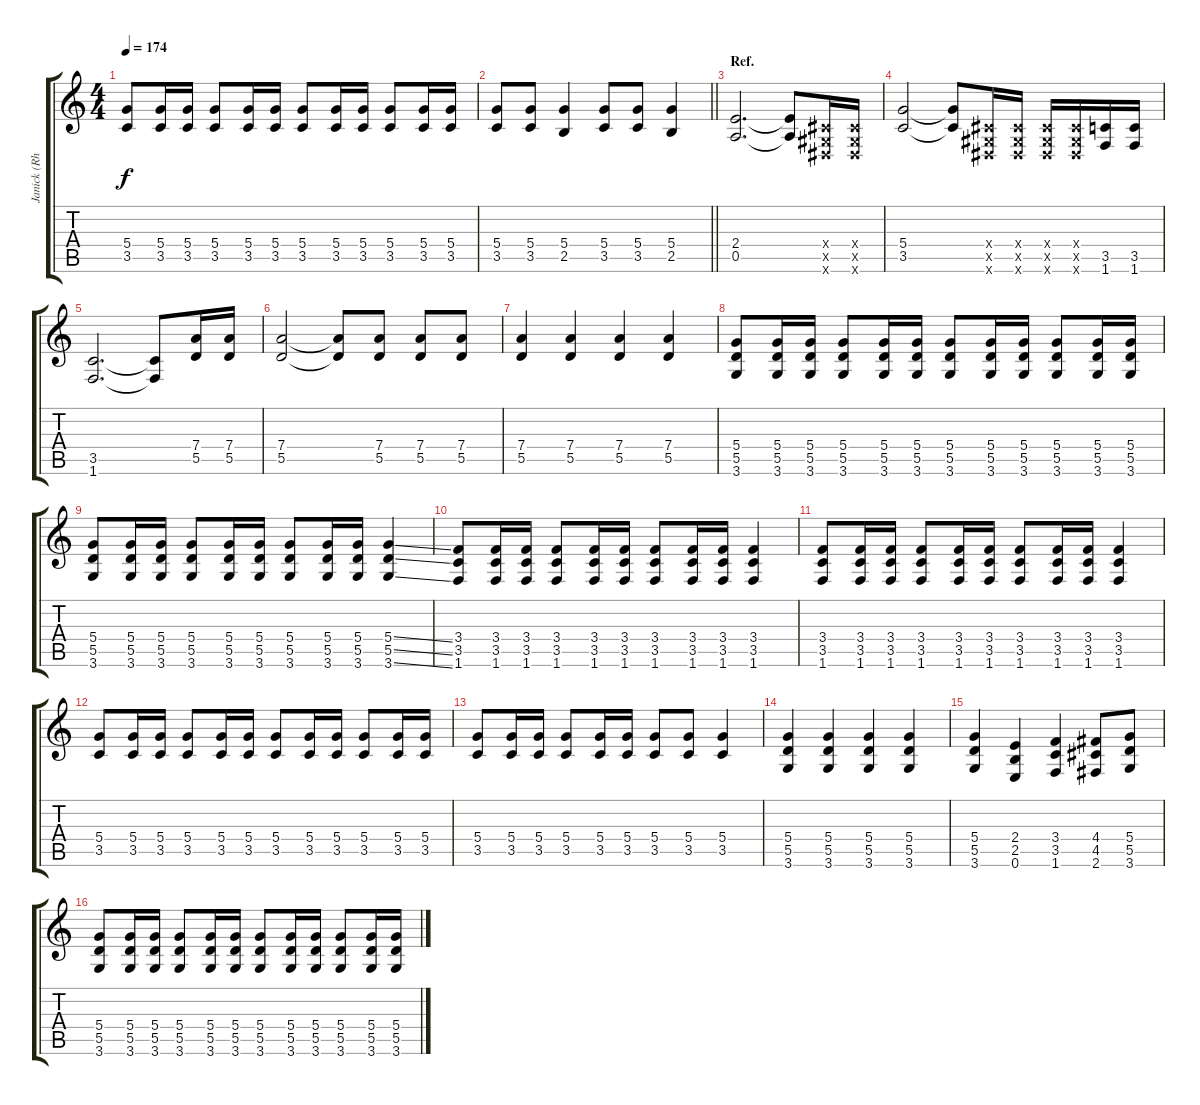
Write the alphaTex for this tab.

\track ("Janick (Rhy. Guitar)" "Janick (Rh") {instrument distortionguitar}
\staff {score tabs}
\tuning (E4 B3 G3 D3 A2 E2) {hide}
\ts (4 4)
\tempo 174
\clef g2
\ks c
(5.4 3.5).8{dy f} (5.4 3.5).16 (5.4 3.5).16 (5.4 3.5).8 (5.4 3.5).16 (5.4 3.5).16 (5.4 3.5).8 (5.4 3.5).16 (5.4 3.5).16 (5.4 3.5).8 (5.4 3.5).16 (5.4 3.5).16 |
\barLineRight lightlight
(5.4 3.5).8 (5.4 3.5).8 (5.4 2.5).4 (5.4 3.5).8 (5.4 3.5).8 (5.4 2.5).4 |
\section ("" "Ref.")
(2.4 0.5).2{d} (2.4{t} 0.5{t}).8 (-1.4{x} -1.5{x} -1.6{x}).16 (-1.4{x} -1.5{x} -1.6{x}).16 |
(5.4 3.5).2 (5.4{t} 3.5{t}).8 (-1.4{x} -1.5{x} -1.6{x}).16 (-1.4{x} -1.5{x} -1.6{x}).16 (-1.4{x} -1.5{x} -1.6{x}).16 (-1.4{x} -1.5{x} -1.6{x}).16 (3.5 1.6).16 (3.5 1.6).16 |
(3.5 1.6).2{d} (3.5{t} 1.6{t}).8 (7.4 5.5).16 (7.4 5.5).16 |
(7.4 5.5).2 (7.4{t} 5.5{t}).8 (7.4 5.5).8 (7.4 5.5).8 (7.4 5.5).8 |
(7.4 5.5).4 (7.4 5.5).4 (7.4 5.5).4 (7.4 5.5).4 |
(5.4 5.5 3.6).8 (5.4 5.5 3.6).16 (5.4 5.5 3.6).16 (5.4 5.5 3.6).8 (5.4 5.5 3.6).16 (5.4 5.5 3.6).16 (5.4 5.5 3.6).8 (5.4 5.5 3.6).16 (5.4 5.5 3.6).16 (5.4 5.5 3.6).8 (5.4 5.5 3.6).16 (5.4 5.5 3.6).16 |
(5.4 5.5 3.6).8 (5.4 5.5 3.6).16 (5.4 5.5 3.6).16 (5.4 5.5 3.6).8 (5.4 5.5 3.6).16 (5.4 5.5 3.6).16 (5.4 5.5 3.6).8 (5.4 5.5 3.6).16 (5.4 5.5 3.6).16 (5.4{ss} 5.5{ss} 3.6{ss}).4 |
(3.4 3.5 1.6).8 (3.4 3.5 1.6).16 (3.4 3.5 1.6).16 (3.4 3.5 1.6).8 (3.4 3.5 1.6).16 (3.4 3.5 1.6).16 (3.4 3.5 1.6).8 (3.4 3.5 1.6).16 (3.4 3.5 1.6).16 (3.4 3.5 1.6).4 |
(3.4 3.5 1.6).8 (3.4 3.5 1.6).16 (3.4 3.5 1.6).16 (3.4 3.5 1.6).8 (3.4 3.5 1.6).16 (3.4 3.5 1.6).16 (3.4 3.5 1.6).8 (3.4 3.5 1.6).16 (3.4 3.5 1.6).16 (3.4 3.5 1.6).4 |
(5.4 3.5).8 (5.4 3.5).16 (5.4 3.5).16 (5.4 3.5).8 (5.4 3.5).16 (5.4 3.5).16 (5.4 3.5).8 (5.4 3.5).16 (5.4 3.5).16 (5.4 3.5).8 (5.4 3.5).16 (5.4 3.5).16 |
(5.4 3.5).8 (5.4 3.5).16 (5.4 3.5).16 (5.4 3.5).8 (5.4 3.5).16 (5.4 3.5).16 (5.4 3.5).8 (5.4 3.5).8 (5.4 3.5).4 |
(5.4 5.5 3.6).4 (5.4 5.5 3.6).4 (5.4 5.5 3.6).4 (5.4 5.5 3.6).4 |
(5.4 5.5 3.6).4 (2.4 2.5 0.6).4 (3.4 3.5 1.6).4 (4.4 4.5 2.6).8 (5.4 5.5 3.6).8 |
(5.4 5.5 3.6).8 (5.4 5.5 3.6).16 (5.4 5.5 3.6).16 (5.4 5.5 3.6).8 (5.4 5.5 3.6).16 (5.4 5.5 3.6).16 (5.4 5.5 3.6).8 (5.4 5.5 3.6).16 (5.4 5.5 3.6).16 (5.4 5.5 3.6).8 (5.4 5.5 3.6).16 (5.4 5.5 3.6).16
